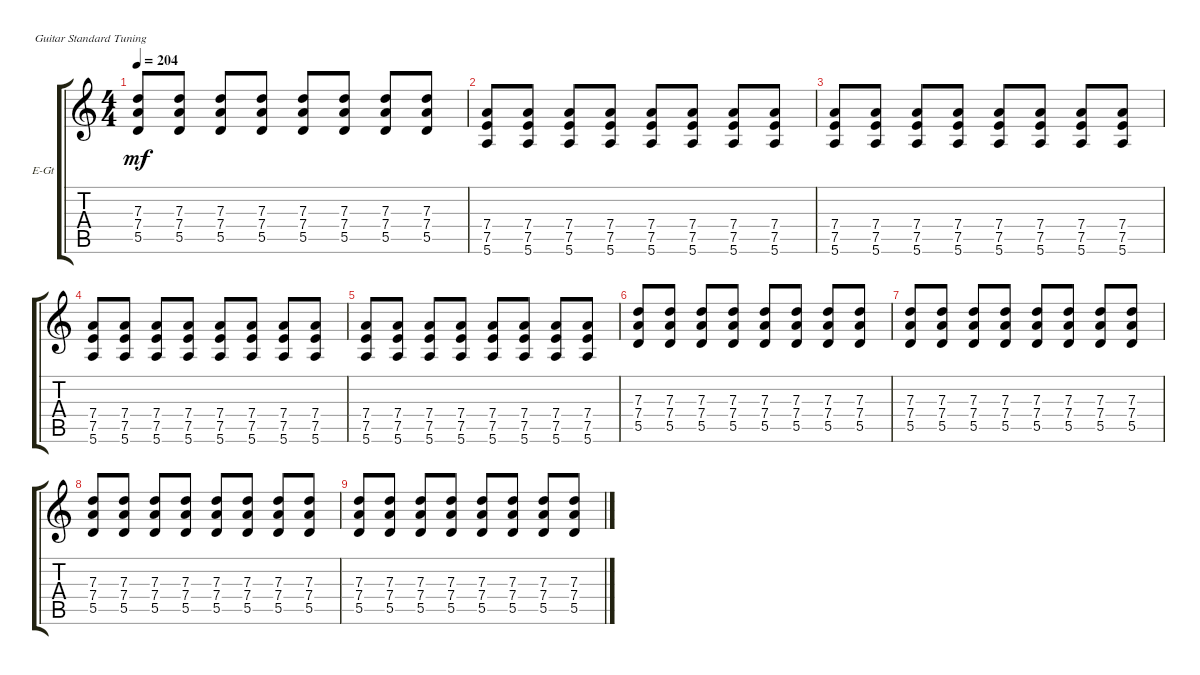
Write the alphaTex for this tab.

\defaultSystemsLayout 4
\bracketExtendMode groupsimilarinstruments
\firstSystemTrackNameOrientation horizontal
\otherSystemsTrackNameOrientation horizontal
\track ("Electric Guitar" "E-Gt") {instrument distortionguitar}
\staff {score tabs}
\tuning (E4 B3 G3 D3 A2 E2)
\ts (4 4)
\tempo 204
\clef g2
\scale
0.333333
\ks c
(5.5 7.4 7.3).8{dy mf} (5.5 7.4 7.3).8 (5.5 7.4 7.3).8 (5.5 7.4 7.3).8 (5.5 7.4 7.3).8 (5.5 7.4 7.3).8 (5.5 7.4 7.3).8 (5.5 7.4 7.3).8 |
\scale
0.333333 (5.6 7.4 7.5).8 (5.6 7.5 7.4).8 (5.6 7.5 7.4).8 (5.6 7.5 7.4).8 (5.6 7.5 7.4).8 (5.6 7.5 7.4).8 (5.6 7.5 7.4).8 (5.6 7.5 7.4).8 |
\scale
0.333333 (5.6 7.4 7.5).8 (5.6 7.5 7.4).8 (5.6 7.5 7.4).8 (5.6 7.5 7.4).8 (5.6 7.5 7.4).8 (5.6 7.5 7.4).8 (5.6 7.5 7.4).8 (5.6 7.5 7.4).8 |
\scale
0.333333 (5.6 7.4 7.5).8 (5.6 7.5 7.4).8 (5.6 7.5 7.4).8 (5.6 7.5 7.4).8 (5.6 7.5 7.4).8 (5.6 7.5 7.4).8 (5.6 7.5 7.4).8 (5.6 7.5 7.4).8 |
\scale
0.333333 (5.6 7.4 7.5).8 (5.6 7.5 7.4).8 (5.6 7.5 7.4).8 (5.6 7.5 7.4).8 (5.6 7.5 7.4).8 (5.6 7.5 7.4).8 (5.6 7.5 7.4).8 (5.6 7.5 7.4).8 |
\scale
0.333333 (5.5 7.4 7.3).8 (5.5 7.4 7.3).8 (5.5 7.4 7.3).8 (5.5 7.4 7.3).8 (5.5 7.4 7.3).8 (5.5 7.4 7.3).8 (5.5 7.4 7.3).8 (5.5 7.4 7.3).8 |
\scale
0.333333 (5.5 7.4 7.3).8 (5.5 7.4 7.3).8 (5.5 7.4 7.3).8 (5.5 7.4 7.3).8 (5.5 7.4 7.3).8 (5.5 7.4 7.3).8 (5.5 7.4 7.3).8 (5.5 7.4 7.3).8 |
\scale
0.333333 (5.5 7.4 7.3).8 (5.5 7.4 7.3).8 (5.5 7.4 7.3).8 (5.5 7.4 7.3).8 (5.5 7.4 7.3).8 (5.5 7.4 7.3).8 (5.5 7.4 7.3).8 (5.5 7.4 7.3).8 |
\scale
0.333333 (5.5 7.4 7.3).8 (5.5 7.4 7.3).8 (5.5 7.4 7.3).8 (5.5 7.4 7.3).8 (5.5 7.4 7.3).8 (5.5 7.4 7.3).8 (5.5 7.4 7.3).8 (5.5 7.4 7.3).8 |
\scale
0.333333 |
\scale
0.333333 |
\scale
0.333333 |
\scale
0.333333 |
\scale
0.333333
